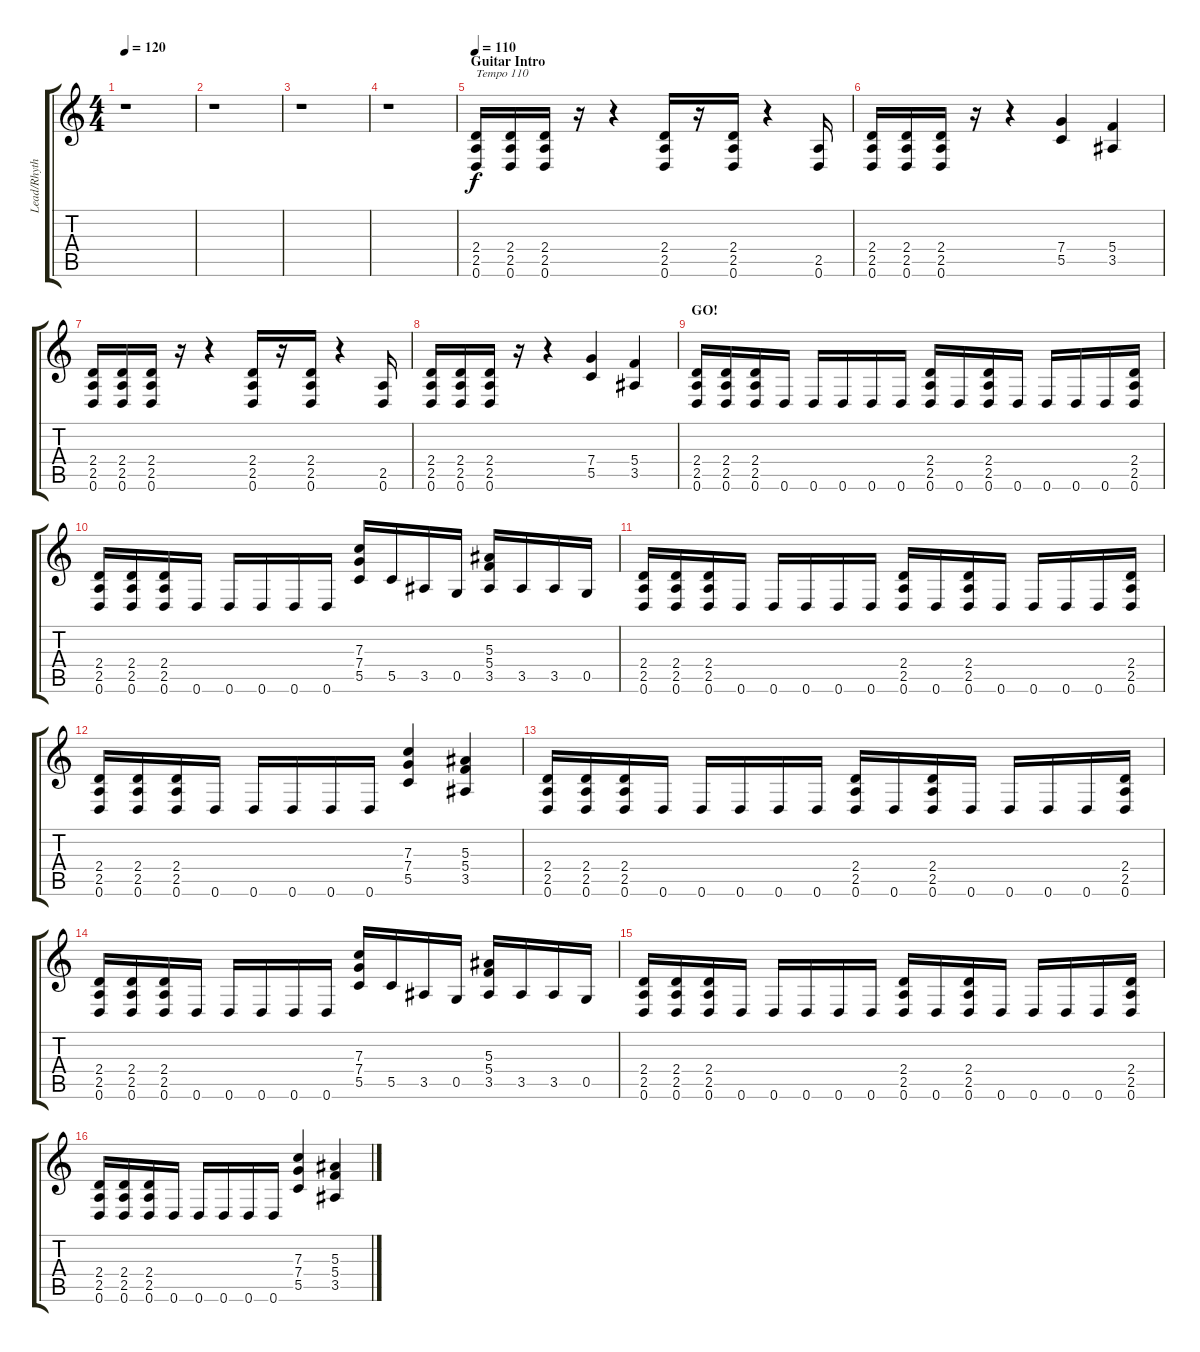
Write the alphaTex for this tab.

\track ("Lead/Rhythm" "Lead/Rhyth") {instrument distortionguitar}
\staff {score tabs}
\tuning (D4 A3 F3 C3 G2 D2) {hide}
\ts (4 4)
\tempo 120
\clef g2
\ks c
r.1{dy f} |
r.1 |
r.1 |
r.1 |
\section ("" "Guitar Intro")
\tempo 110
(2.4 2.5 0.6).16{txt "Tempo 110"} (2.4 2.5 0.6).16 (2.4 2.5 0.6).16 r.16 r.4 (2.4 2.5 0.6).16 r.16 (2.4 2.5 0.6).16 r.4 (2.5 0.6).16 |
(2.4 2.5 0.6).16 (2.4 2.5 0.6).16 (2.4 2.5 0.6).16 r.16 r.4 (7.4 5.5).4 (5.4 3.5).4 |
(2.4 2.5 0.6).16 (2.4 2.5 0.6).16 (2.4 2.5 0.6).16 r.16 r.4 (2.4 2.5 0.6).16 r.16 (2.4 2.5 0.6).16 r.4 (2.5 0.6).16 |
(2.4 2.5 0.6).16 (2.4 2.5 0.6).16 (2.4 2.5 0.6).16 r.16 r.4 (7.4 5.5).4 (5.4 3.5).4 |
\section ("" "GO!")
(2.4 2.5 0.6).16 (2.4 2.5 0.6).16 (2.4 2.5 0.6).16 0.6.16 0.6.16 0.6.16 0.6.16 0.6.16 (2.4 2.5 0.6).16 0.6.16 (2.4 2.5 0.6).16 0.6.16 0.6.16 0.6.16 0.6.16 (2.4 2.5 0.6).16 |
(2.4 2.5 0.6).16 (2.4 2.5 0.6).16 (2.4 2.5 0.6).16 0.6.16 0.6.16 0.6.16 0.6.16 0.6.16 (7.3 7.4 5.5).16 5.5.16 3.5.16 0.5.16 (5.3 5.4 3.5).16 3.5.16 3.5.16 0.5.16 |
(2.4 2.5 0.6).16 (2.4 2.5 0.6).16 (2.4 2.5 0.6).16 0.6.16 0.6.16 0.6.16 0.6.16 0.6.16 (2.4 2.5 0.6).16 0.6.16 (2.4 2.5 0.6).16 0.6.16 0.6.16 0.6.16 0.6.16 (2.4 2.5 0.6).16 |
(2.4 2.5 0.6).16 (2.4 2.5 0.6).16 (2.4 2.5 0.6).16 0.6.16 0.6.16 0.6.16 0.6.16 0.6.16 (7.3 7.4 5.5).4 (5.3 5.4 3.5).4 |
(2.4 2.5 0.6).16 (2.4 2.5 0.6).16 (2.4 2.5 0.6).16 0.6.16 0.6.16 0.6.16 0.6.16 0.6.16 (2.4 2.5 0.6).16 0.6.16 (2.4 2.5 0.6).16 0.6.16 0.6.16 0.6.16 0.6.16 (2.4 2.5 0.6).16 |
(2.4 2.5 0.6).16 (2.4 2.5 0.6).16 (2.4 2.5 0.6).16 0.6.16 0.6.16 0.6.16 0.6.16 0.6.16 (7.3 7.4 5.5).16 5.5.16 3.5.16 0.5.16 (5.3 5.4 3.5).16 3.5.16 3.5.16 0.5.16 |
(2.4 2.5 0.6).16 (2.4 2.5 0.6).16 (2.4 2.5 0.6).16 0.6.16 0.6.16 0.6.16 0.6.16 0.6.16 (2.4 2.5 0.6).16 0.6.16 (2.4 2.5 0.6).16 0.6.16 0.6.16 0.6.16 0.6.16 (2.4 2.5 0.6).16 |
(2.4 2.5 0.6).16 (2.4 2.5 0.6).16 (2.4 2.5 0.6).16 0.6.16 0.6.16 0.6.16 0.6.16 0.6.16 (7.3 7.4 5.5).4 (5.3 5.4 3.5).4
